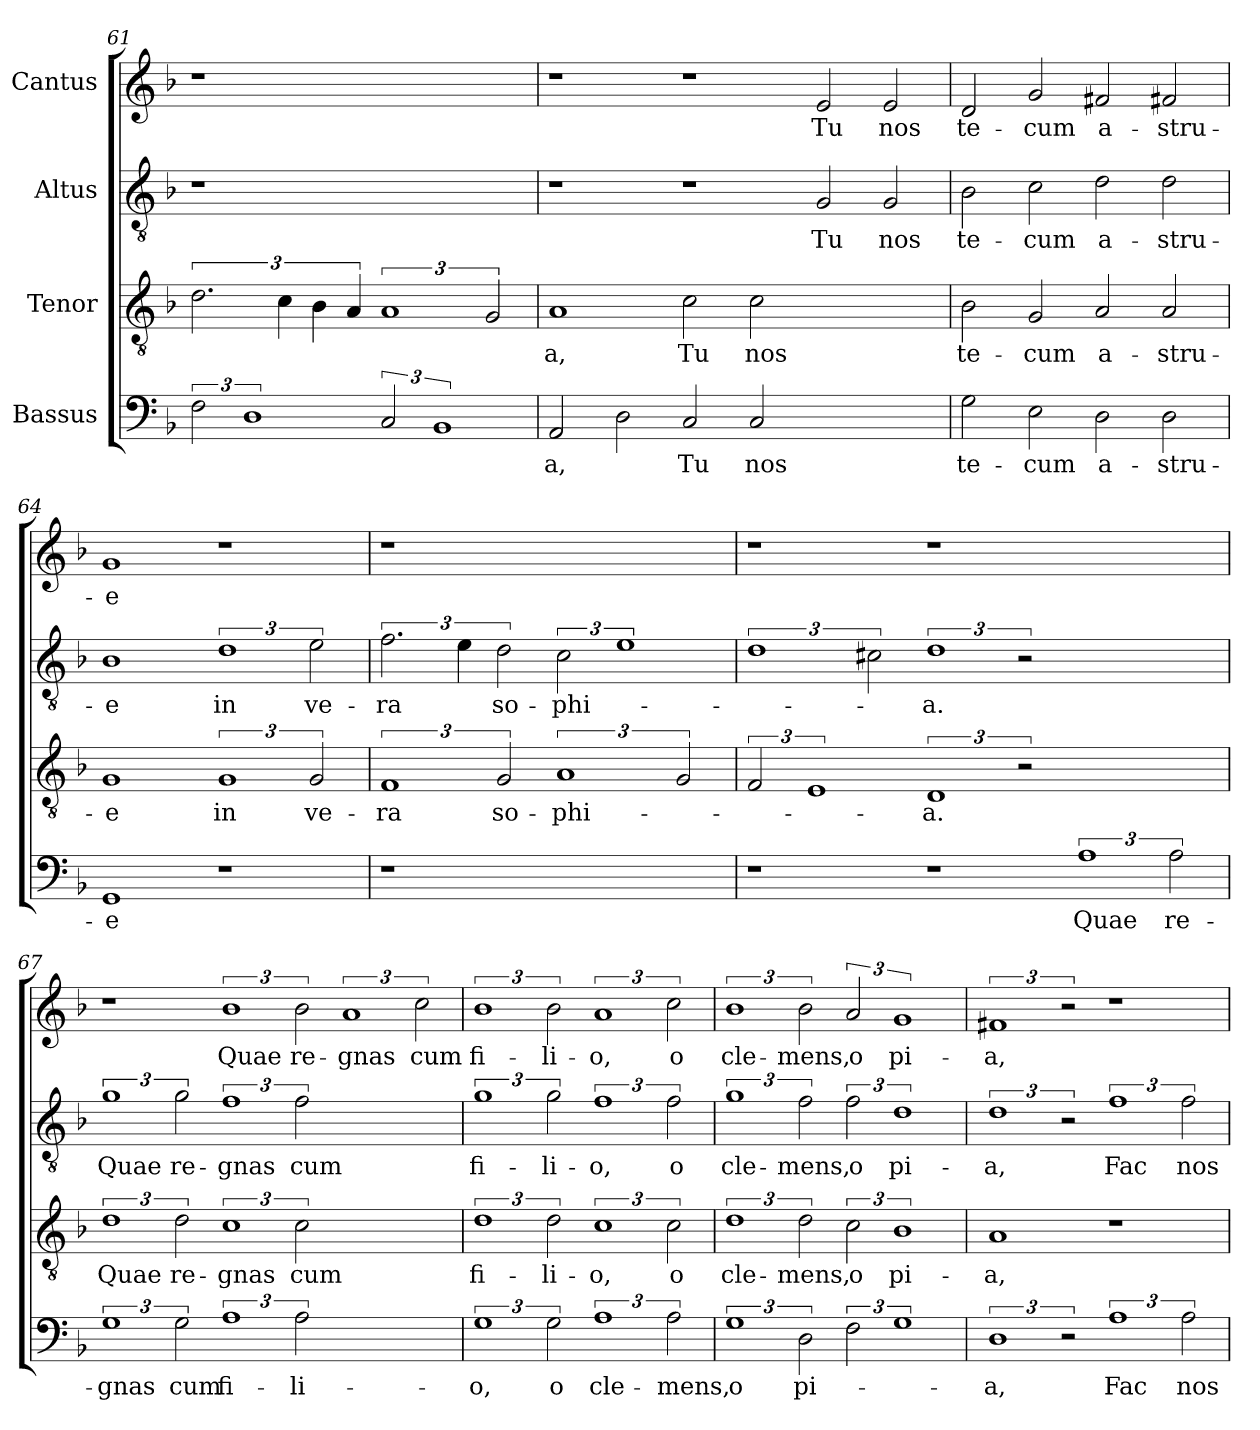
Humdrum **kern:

**kern	**text	**kern	**text	**kern	**text	**kern	**text
*part4	*part4	*part3	*part3	*part2	*part2	*part1	*part1
*staff4	*staff4	*staff3	*staff3	*staff2	*staff2	*staff1	*staff1
*I"Bassus	*	*I"Tenor	*	*I"Altus	*	*I"Cantus	*
*clefF4	*	*clefGv2	*	*clefGv2	*	*clefG2	*
*k[b-]	*	*k[b-]	*	*k[b-]	*	*k[b-]	*
*F:	*	*F:	*	*F:	*	*F:	*
=61	=61	=61	=61	=61	=61	=61	=61
3F\	.	3.d\	.	1r	.	1r	.
3%2D\	.	.	.	.	.	.	.
.	.	6c\	.	.	.	.	.
.	.	6B-\	.	.	.	.	.
.	.	6A/	.	.	.	.	.
3C/	.	3%2A/	.	1ryy	.	1ryy	.
3%2BB-/	.	.	.	.	.	.	.
.	.	3G/	.	.	.	.	.
!!LO:LB:g=z
=62	=62	=62	=62	=62	=62	=62	=62
2AA/	-a,	1A/	-a,	1r	.	1r	.
2D\	.	.	.	.	.	.	.
2C/	Tu	2c\	Tu	1r	.	1r	.
2C/	nos	2c\	nos	.	.	.	.
1ryy	.	1ryy	.	2G/	Tu	2e/	Tu
.	.	.	.	2G/	nos	2e/	nos
=63	=63	=63	=63	=63	=63	=63	=63
2G\	te-	2B-\	te-	2B-\	te-	2d/	te-
2E\	-cum	2G/	-cum	2c\	-cum	2g/	-cum
2D\	a-	2A/	a-	2d\	a-	2f#X/	a-
2D\	-stru-	2A/	-stru-	2d\	-stru-	2f#X/	-stru-
=64	=64	=64	=64	=64	=64	=64	=64
1GG/	-e	1G/	-e	1B-\	-e	1g/	-e
1r	.	3%2G/	in	3%2d\	in	1r	.
.	.	3G/	ve-	3e\	ve-	.	.
=65	=65	=65	=65	=65	=65	=65	=65
1r	.	3%2F/	-ra	3.f\	-ra	1r	.
.	.	.	.	6e\	.	.	.
.	.	3G/	so-	3d\	so-	.	.
1ryy	.	3%2A/	-phi-	3c\	-phi-	1ryy	.
.	.	.	.	3%2e\	.	.	.
.	.	3G/	.	.	.	.	.
=66	=66	=66	=66	=66	=66	=66	=66
1r	.	3F/	.	3%2d\	.	1r	.
.	.	3%2E/	.	.	.	.	.
.	.	.	.	3c#X\	.	.	.
1r	.	3%2D/	-a.	3%2d\	-a.	1r	.
.	.	3r	.	3r	.	.	.
3%2A\	Quae	1ryy	.	1ryy	.	1ryy	.
3A\	re-	.	.	.	.	.	.
=67	=67	=67	=67	=67	=67	=67	=67
3%2G\	-gnas	3%2d\	Quae	3%2g\	Quae	1r	.
3G\	cum	3d\	re-	3g\	re-	.	.
3%2A\	fi-	3%2c\	-gnas	3%2f\	-gnas	3%2b-\	Quae
3A\	-li-	3c\	cum	3f\	cum	3b-\	re-
1ryy	.	1ryy	.	1ryy	.	3%2a/	-gnas
.	.	.	.	.	.	3cc\	cum
!!LO:PB:g=z
=68	=68	=68	=68	=68	=68	=68	=68
3%2G\	-o,	3%2d\	fi-	3%2g\	fi-	3%2b-\	fi-
3G\	o	3d\	-li-	3g\	-li-	3b-\	-li-
3%2A\	cle-	3%2c\	-o,	3%2f\	-o,	3%2a/	-o,
3A\	-mens,	3c\	o	3f\	o	3cc\	o
=69	=69	=69	=69	=69	=69	=69	=69
3%2G\	o	3%2d\	cle-	3%2g\	cle-	3%2b-\	cle-
3D\	pi-	3d\	-mens,	3f\	-mens,	3b-\	-mens,
3F\	.	3c\	o	3f\	o	3a/	o
3%2G\	.	3%2B-\	pi-	3%2d\	pi-	3%2g/	pi-
=70	=70	=70	=70	=70	=70	=70	=70
3%2D\	-a,	1A/	-a,	3%2d\	-a,	3%2f#X/	-a,
3r	.	.	.	3r	.	3r	.
3%2A\	Fac	1r	.	3%2f\	Fac	1r	.
3A\	nos	.	.	3f\	nos	.	.
=	=	=	=	=	=	=	=
*-	*-	*-	*-	*-	*-	*-	*-
